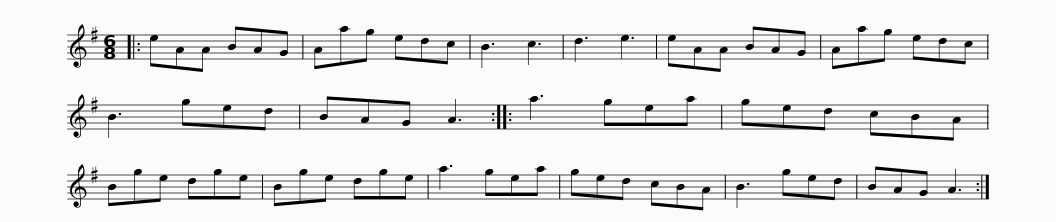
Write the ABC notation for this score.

X:1
L:1/8
M:6/8
I:linebreak $
K:G
V:1 treble
V:1
|: eAA BAG | Aag edc | B3 c3 | d3 e3 | eAA BAG | %5
 Aag edc | B3 ged | BAG A3 ::$ a3 gea | ged cBA | %10
 Bge dge | Bge dge | a3 gea | ged cBA | B3 ged | %15
 BAG A3 :| %16
